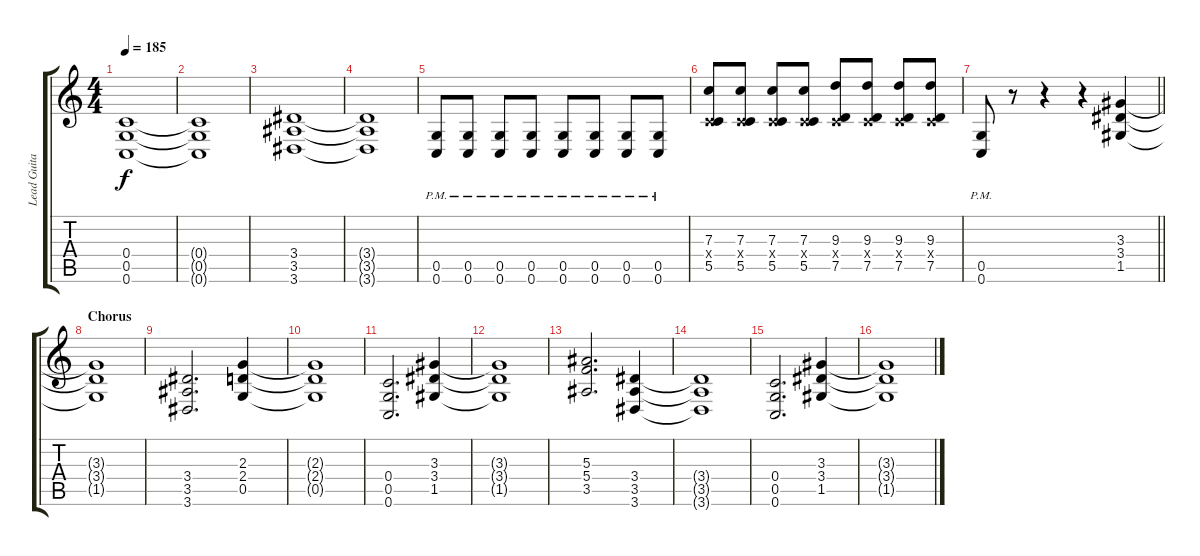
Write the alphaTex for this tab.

\track ("Lead Guitar (Roger Sjunnesson)" "Lead Guita") {instrument distortionguitar}
\staff {score tabs}
\tuning (D4 A3 F3 C3 G2 C2) {hide}
\ts (4 4)
\tempo 185
\clef g2
\ks c
(0.4 0.5 0.6).1{dy f} |
(0.4{t} 0.5{t} 0.6{t}).1 |
(3.4 3.5 3.6).1 |
(3.4{t} 3.5{t} 3.6{t}).1 |
(0.5{pm} 0.6{pm}).8 (0.5{pm} 0.6{pm}).8 (0.5{pm} 0.6{pm}).8 (0.5{pm} 0.6{pm}).8 (0.5{pm} 0.6{pm}).8 (0.5{pm} 0.6{pm}).8 (0.5{pm} 0.6{pm}).8 (0.5{pm} 0.6{pm}).8 |
(7.3 0.4{x} 5.5).8 (7.3 0.4{x} 5.5).8 (7.3 0.4{x} 5.5).8 (7.3 0.4{x} 5.5).8 (9.3 0.4{x} 7.5).8 (9.3 0.4{x} 7.5).8 (9.3 0.4{x} 7.5).8 (9.3 0.4{x} 7.5).8 |
\barLineRight lightlight
(0.5{pm} 0.6{pm}).8 r.8 r.4 r.4 (3.3 3.4 1.5).4 |
\section ("" "Chorus")
(3.3{t} 3.4{t} 1.5{t}).1 |
(3.4 3.5 3.6).2{d} (2.3 2.4 0.5).4 |
(2.3{t} 2.4{t} 0.5{t}).1 |
(0.4 0.5 0.6).2{d} (3.3 3.4 1.5).4 |
(3.3{t} 3.4{t} 1.5{t}).1 |
(5.3 5.4 3.5).2{d} (3.4 3.5 3.6).4 |
(3.4{t} 3.5{t} 3.6{t}).1 |
(0.4 0.5 0.6).2{d} (3.3 3.4 1.5).4 |
(3.3{t} 3.4{t} 1.5{t}).1
